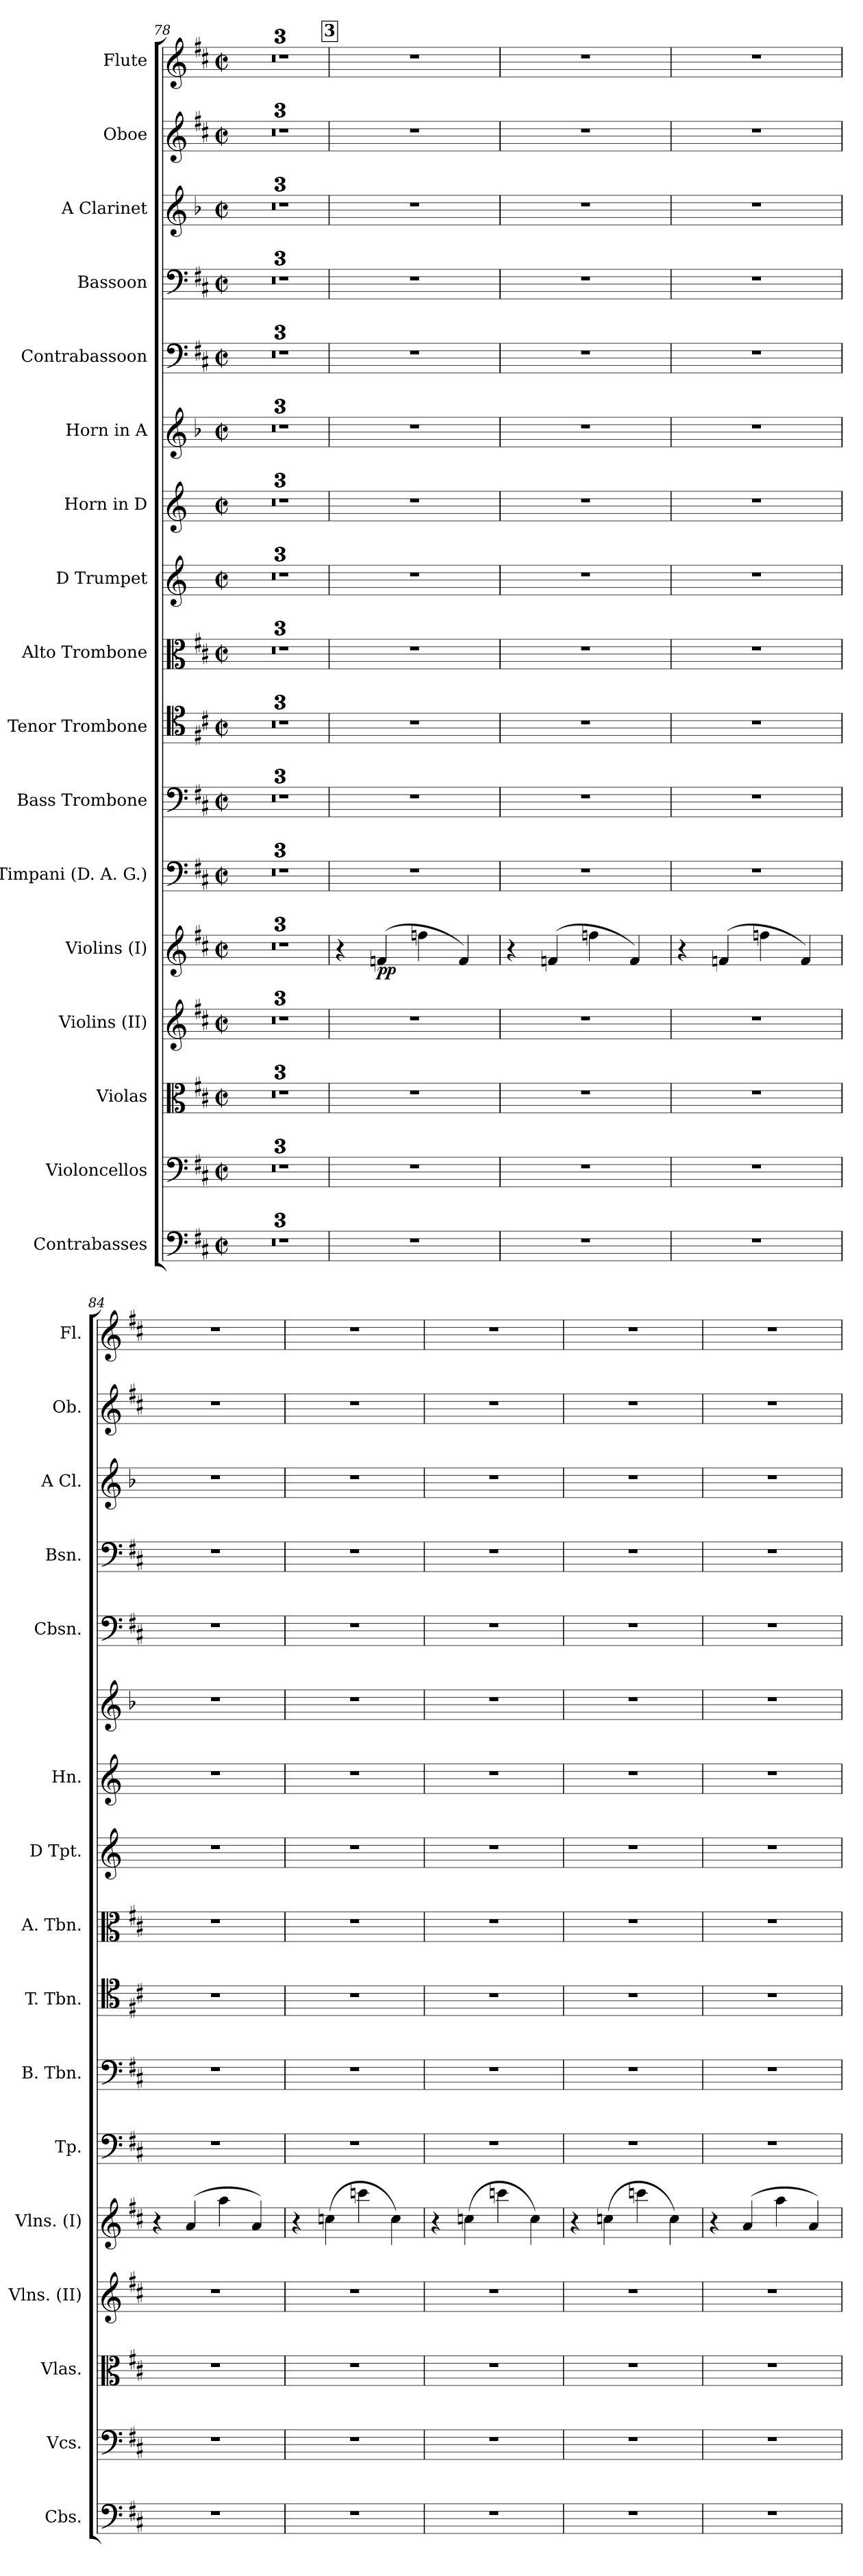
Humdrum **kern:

**kern	**kern	**kern	**kern	**kern	**dynam	**kern	**kern	**kern	**kern	**kern	**kern	**kern	**kern	**kern	**kern	**kern	**kern
*part17	*part16	*part15	*part14	*part13	*part13	*part12	*part11	*part10	*part9	*part8	*part7	*part6	*part5	*part4	*part3	*part2	*part1
*staff17	*staff16	*staff15	*staff14	*staff13	*staff13	*staff12	*staff11	*staff10	*staff9	*staff8	*staff7	*staff6	*staff5	*staff4	*staff3	*staff2	*staff1
*I"Contrabasses	*I"Violoncellos	*I"Violas	*I"Violins (II)	*I"Violins (I)	*	*I"Timpani (D. A. G.)	*I"Bass Trombone	*I"Tenor Trombone	*I"Alto Trombone	*I"D Trumpet	*I"Horn in D	*I"Horn in A	*I"Contrabassoon	*I"Bassoon	*I"A Clarinet	*I"Oboe	*I"Flute
*I'Cbs.	*I'Vcs.	*I'Vlas.	*I'Vlns. (II)	*I'Vlns. (I)	*	*I'Tp.	*I'B. Tbn.	*I'T. Tbn.	*I'A. Tbn.	*I'D Tpt.	*I'Hn.	*	*I'Cbsn.	*I'Bsn.	*I'A Cl.	*I'Ob.	*I'Fl.
*clefF4	*clefF4	*clefC3	*clefG2	*clefG2	*	*clefF4	*clefF4	*clefC4	*clefC3	*clefG2	*clefG2	*clefG2	*clefF4	*clefF4	*clefG2	*clefG2	*clefG2
*ITrd7c12	*	*	*	*	*	*	*	*	*	*ITrd-1c-2	*ITrd6c10	*ITrd2c3	*ITrd7c12	*	*ITrd2c3	*	*
*k[f#c#]	*k[f#c#]	*k[f#c#]	*k[f#c#]	*k[f#c#]	*	*k[f#c#]	*k[f#c#]	*k[f#c#]	*k[f#c#]	*k[f#c#]	*k[f#c#]	*k[f#c#]	*k[f#c#]	*k[f#c#]	*k[f#c#]	*k[f#c#]	*k[f#c#]
*M2/2	*M2/2	*M2/2	*M2/2	*M2/2	*	*M2/2	*M2/2	*M2/2	*M2/2	*M2/2	*M2/2	*M2/2	*M2/2	*M2/2	*M2/2	*M2/2	*M2/2
*met(c|)	*met(c|)	*met(c|)	*met(c|)	*met(c|)	*	*met(c|)	*met(c|)	*met(c|)	*met(c|)	*met(c|)	*met(c|)	*met(c|)	*met(c|)	*met(c|)	*met(c|)	*met(c|)	*met(c|)
=78	=78	=78	=78	=78	=78	=78	=78	=78	=78	=78	=78	=78	=78	=78	=78	=78	=78
1r	1r	1r	1r	1r	.	1r	1r	1r	1r	1r	1r	1r	1r	1r	1r	1r	1r
!!LO:PB:g=z
=79	=79	=79	=79	=79	=79	=79	=79	=79	=79	=79	=79	=79	=79	=79	=79	=79	=79
1r	1r	1r	1r	1r	.	1r	1r	1r	1r	1r	1r	1r	1r	1r	1r	1r	1r
=80	=80	=80	=80	=80	=80	=80	=80	=80	=80	=80	=80	=80	=80	=80	=80	=80	=80
1r	1r	1r	1r	1r	.	1r	1r	1r	1r	1r	1r	1r	1r	1r	1r	1r	1r
!!LO:REH:place=s1:a:B:fs=14:t=3
=81	=81	=81	=81	=81	=81	=81	=81	=81	=81	=81	=81	=81	=81	=81	=81	=81	=81
1r	1r	1r	1r	4r	.	1r	1r	1r	1r	1r	1r	1r	1r	1r	1r	1r	1r
!	!	!	!	!	!LO:DY:b	!	!	!	!	!	!	!	!	!	!	!	!
.	.	.	.	(>4fn/	pp	.	.	.	.	.	.	.	.	.	.	.	.
.	.	.	.	4ffn\	.	.	.	.	.	.	.	.	.	.	.	.	.
.	.	.	.	4f/)	.	.	.	.	.	.	.	.	.	.	.	.	.
=82	=82	=82	=82	=82	=82	=82	=82	=82	=82	=82	=82	=82	=82	=82	=82	=82	=82
1r	1r	1r	1r	4r	.	1r	1r	1r	1r	1r	1r	1r	1r	1r	1r	1r	1r
.	.	.	.	(>4fn/	.	.	.	.	.	.	.	.	.	.	.	.	.
.	.	.	.	4ffn\	.	.	.	.	.	.	.	.	.	.	.	.	.
.	.	.	.	4f/)	.	.	.	.	.	.	.	.	.	.	.	.	.
=83	=83	=83	=83	=83	=83	=83	=83	=83	=83	=83	=83	=83	=83	=83	=83	=83	=83
1r	1r	1r	1r	4r	.	1r	1r	1r	1r	1r	1r	1r	1r	1r	1r	1r	1r
.	.	.	.	(>4fn/	.	.	.	.	.	.	.	.	.	.	.	.	.
.	.	.	.	4ffn\	.	.	.	.	.	.	.	.	.	.	.	.	.
.	.	.	.	4f/)	.	.	.	.	.	.	.	.	.	.	.	.	.
=84	=84	=84	=84	=84	=84	=84	=84	=84	=84	=84	=84	=84	=84	=84	=84	=84	=84
1r	1r	1r	1r	4r	.	1r	1r	1r	1r	1r	1r	1r	1r	1r	1r	1r	1r
.	.	.	.	(>4a/	.	.	.	.	.	.	.	.	.	.	.	.	.
.	.	.	.	4aa\	.	.	.	.	.	.	.	.	.	.	.	.	.
.	.	.	.	4a/)	.	.	.	.	.	.	.	.	.	.	.	.	.
=85	=85	=85	=85	=85	=85	=85	=85	=85	=85	=85	=85	=85	=85	=85	=85	=85	=85
1r	1r	1r	1r	4r	.	1r	1r	1r	1r	1r	1r	1r	1r	1r	1r	1r	1r
.	.	.	.	(>4ccn\	.	.	.	.	.	.	.	.	.	.	.	.	.
.	.	.	.	4cccn\	.	.	.	.	.	.	.	.	.	.	.	.	.
.	.	.	.	4cc\)	.	.	.	.	.	.	.	.	.	.	.	.	.
!!LO:PB:g=z
=86	=86	=86	=86	=86	=86	=86	=86	=86	=86	=86	=86	=86	=86	=86	=86	=86	=86
1r	1r	1r	1r	4r	.	1r	1r	1r	1r	1r	1r	1r	1r	1r	1r	1r	1r
.	.	.	.	(>4ccn\	.	.	.	.	.	.	.	.	.	.	.	.	.
.	.	.	.	4cccn\	.	.	.	.	.	.	.	.	.	.	.	.	.
.	.	.	.	4cc\)	.	.	.	.	.	.	.	.	.	.	.	.	.
=87	=87	=87	=87	=87	=87	=87	=87	=87	=87	=87	=87	=87	=87	=87	=87	=87	=87
1r	1r	1r	1r	4r	.	1r	1r	1r	1r	1r	1r	1r	1r	1r	1r	1r	1r
.	.	.	.	(>4ccn\	.	.	.	.	.	.	.	.	.	.	.	.	.
.	.	.	.	4cccn\	.	.	.	.	.	.	.	.	.	.	.	.	.
.	.	.	.	4cc\)	.	.	.	.	.	.	.	.	.	.	.	.	.
=88	=88	=88	=88	=88	=88	=88	=88	=88	=88	=88	=88	=88	=88	=88	=88	=88	=88
1r	1r	1r	1r	4r	.	1r	1r	1r	1r	1r	1r	1r	1r	1r	1r	1r	1r
.	.	.	.	(>4a/	.	.	.	.	.	.	.	.	.	.	.	.	.
.	.	.	.	4aa\	.	.	.	.	.	.	.	.	.	.	.	.	.
.	.	.	.	4a/)	.	.	.	.	.	.	.	.	.	.	.	.	.
=	=	=	=	=	=	=	=	=	=	=	=	=	=	=	=	=	=
*-	*-	*-	*-	*-	*-	*-	*-	*-	*-	*-	*-	*-	*-	*-	*-	*-	*-
